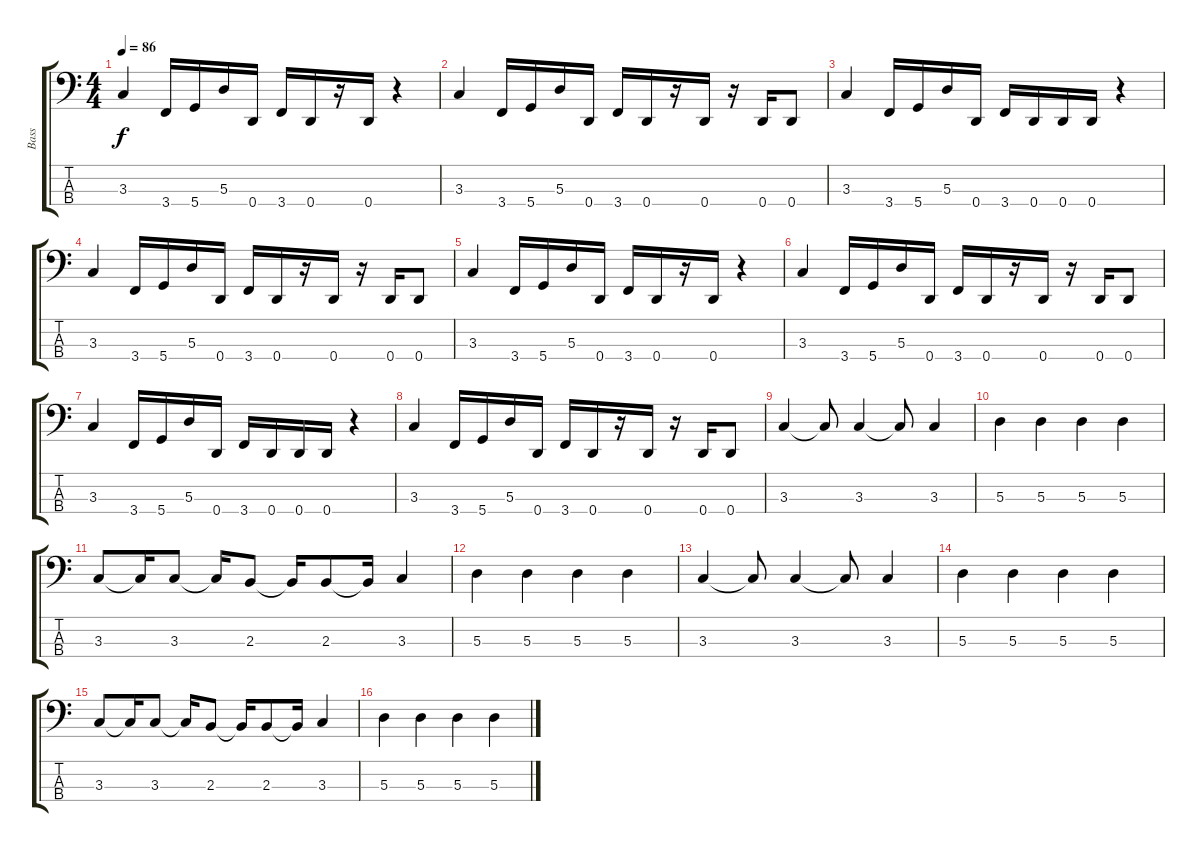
\track ("Bass" "Bass") {instrument electricbassfinger}
\staff {score tabs}
\tuning (G2 D2 A1 D1) {hide}
\ts (4 4)
\tempo 86
\clef f4
\ks c
3.3.4{dy f} 3.4.16 5.4.16 5.3.16 0.4.16 3.4.16 0.4.16 r.16 0.4.16 r.4 |
3.3.4 3.4.16 5.4.16 5.3.16 0.4.16 3.4.16 0.4.16 r.16 0.4.16 r.16 0.4.16 0.4.8 |
3.3.4 3.4.16 5.4.16 5.3.16 0.4.16 3.4.16 0.4.16 0.4.16 0.4.16 r.4 |
3.3.4 3.4.16 5.4.16 5.3.16 0.4.16 3.4.16 0.4.16 r.16 0.4.16 r.16 0.4.16 0.4.8 |
3.3.4 3.4.16 5.4.16 5.3.16 0.4.16 3.4.16 0.4.16 r.16 0.4.16 r.4 |
3.3.4 3.4.16 5.4.16 5.3.16 0.4.16 3.4.16 0.4.16 r.16 0.4.16 r.16 0.4.16 0.4.8 |
3.3.4 3.4.16 5.4.16 5.3.16 0.4.16 3.4.16 0.4.16 0.4.16 0.4.16 r.4 |
3.3.4 3.4.16 5.4.16 5.3.16 0.4.16 3.4.16 0.4.16 r.16 0.4.16 r.16 0.4.16 0.4.8 |
3.3.4 3.3{t}.8 3.3.4 3.3{t}.8 3.3.4 |
5.3.4 5.3.4 5.3.4 5.3.4 |
3.3.8 3.3{t}.16 3.3.8 3.3{t}.16 2.3.8 2.3{t}.16 2.3.8 2.3{t}.16 3.3.4 |
5.3.4 5.3.4 5.3.4 5.3.4 |
3.3.4 3.3{t}.8 3.3.4 3.3{t}.8 3.3.4 |
5.3.4 5.3.4 5.3.4 5.3.4 |
3.3.8 3.3{t}.16 3.3.8 3.3{t}.16 2.3.8 2.3{t}.16 2.3.8 2.3{t}.16 3.3.4 |
5.3.4 5.3.4 5.3.4 5.3.4
